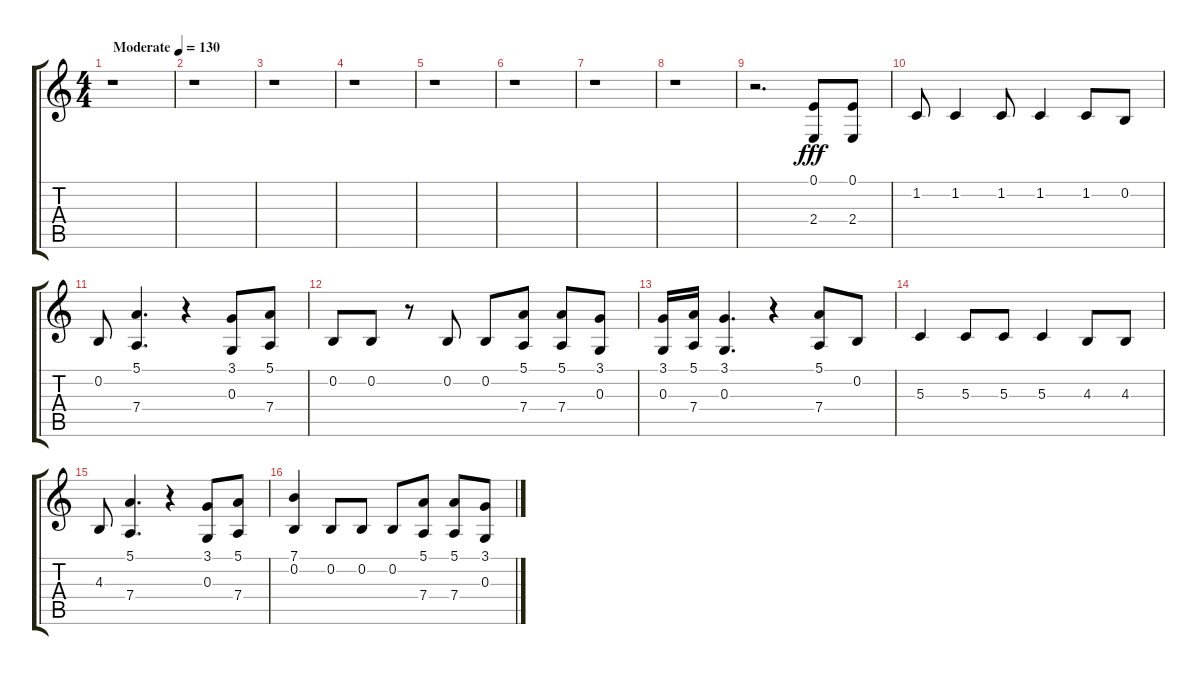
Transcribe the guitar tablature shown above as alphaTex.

\track "" {instrument honkytonkpiano}
\staff {score tabs}
\tuning (E4 B3 G3 D3 A2 E2) {hide}
\ts (4 4)
\tempo (130 "Moderate")
\clef g2
\ks c
r.1{dy fff instrument honkytonkpiano} |
r.1 |
r.1 |
r.1 |
r.1 |
r.1 |
r.1 |
r.1 |
r.2{d} (0.1 2.4).8 (0.1 2.4).8 |
1.2.8 1.2.4 1.2.8 1.2.4 1.2.8 0.2.8 |
0.2.8 (5.1 7.4).4{d} r.4 (3.1 0.3).8 (5.1 7.4).8 |
0.2.8 0.2.8 r.8 0.2.8 0.2.8 (5.1 7.4).8 (5.1 7.4).8 (3.1 0.3).8 |
(3.1 0.3).16 (5.1 7.4).16 (3.1 0.3).4{d} r.4 (5.1 7.4).8 0.2.8 |
5.3.4 5.3.8 5.3.8 5.3.4 4.3.8 4.3.8 |
4.3.8 (5.1 7.4).4{d} r.4 (3.1 0.3).8 (5.1 7.4).8 |
(7.1 0.2).4 0.2.8 0.2.8 0.2.8 (5.1 7.4).8 (5.1 7.4).8 (3.1 0.3).8
